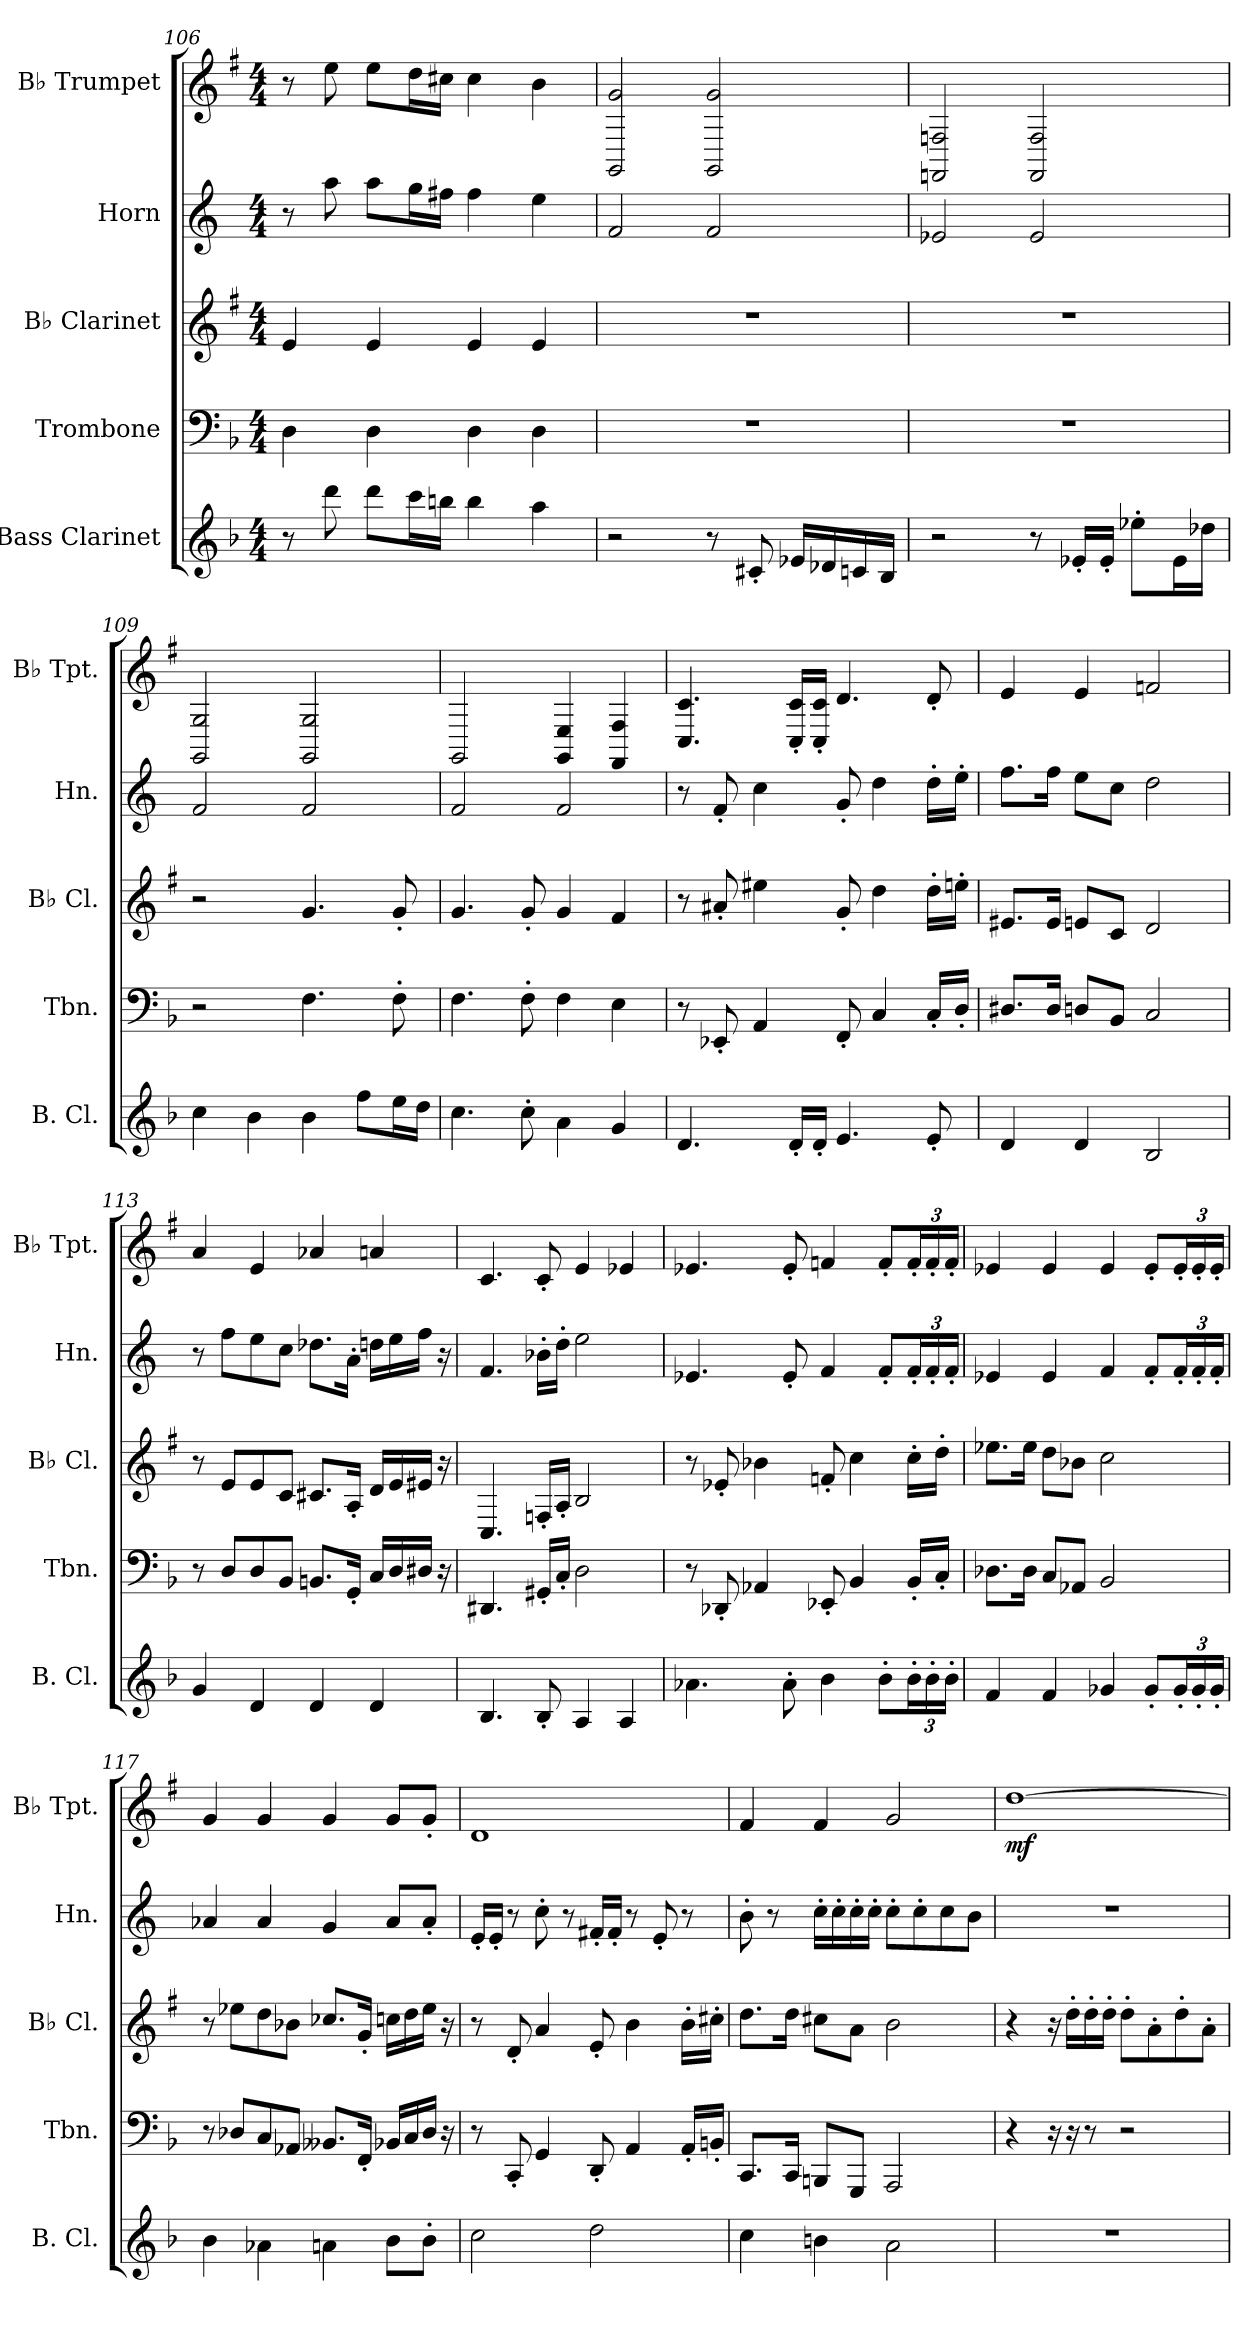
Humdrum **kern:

**kern	**kern	**kern	**kern	**kern	**dynam
*part5	*part4	*part3	*part2	*part1	*part1
*staff5	*staff4	*staff3	*staff2	*staff1	*staff1
*I"Bass Clarinet	*I"Trombone	*I"B♭ Clarinet	*I"Horn	*I"B♭ Trumpet	*
*I'B. Cl.	*I'Tbn.	*I'B♭ Cl.	*I'Hn.	*I'B♭ Tpt.	*
*clefG2	*clefF4	*clefG2	*clefG2	*clefG2	*
*ITrd8c14	*	*ITrd1c2	*ITrd4c7	*ITrd1c2	*
*k[b-]	*k[b-]	*k[b-]	*k[b-]	*k[b-]	*
*M4/4	*M4/4	*M4/4	*M4/4	*M4/4	*
=106	=106	=106	=106	=106	=106
8r	4D\	4d/	8r	8r	.
8dd\	.	.	8dd\	8dd\	.
8dd\L	4D\	4d/	8dd\L	8dd\L	.
16cc\L	.	.	16cc\L	16cc\L	.
16bn\JJ	.	.	16bn\JJ	16bn\JJ	.
4b\	4D\	4d/	4b\	4b\	.
4a\	4D\	4d/	4a\	4a\	.
=107	=107	=107	=107	=107	=107
2r	1r	1r	2B-/	2FF/ 2f/	.
8r	.	.	2B-/	2FF/ 2f/	.
8C#X'/	.	.	.	.	.
16E-X/LL	.	.	.	.	.
16D-X/	.	.	.	.	.
16Cn/	.	.	.	.	.
16BB-/JJ	.	.	.	.	.
=108	=108	=108	=108	=108	=108
2r	1r	1r	2A-X/	2EE-X/ 2E-X/	.
8r	.	.	2A-/	2EE-/ 2E-/	.
16E-X'/LL	.	.	.	.	.
16E-'/JJ	.	.	.	.	.
8e-X'\L	.	.	.	.	.
16E-\L	.	.	.	.	.
16d-X\JJ	.	.	.	.	.
=109	=109	=109	=109	=109	=109
4c\	2r	2r	2B-/	2FF/ 2F/	.
4B-\	.	.	.	.	.
4B-\	4.F\	4.f/	2B-/	2FF/ 2F/	.
8f\L	.	.	.	.	.
16e\L	8F'\	8f'/	.	.	.
16d\JJ	.	.	.	.	.
=110	=110	=110	=110	=110	=110
4.c\	4.F\	4.f/	2B-/	2FF/	.
8c'\	8F'\	8f'/	.	.	.
4A\	4F\	4f/	2B-/	4FF/ 4D/	.
4G/	4E\	4e/	.	4EE/ 4E/	.
!!LO:LB:g=z
=111	=111	=111	=111	=111	=111
4.D/	8r	8r	8r	4.BB-/ 4.B-/	.
.	8EE-X'/	8g#X'/	8B-'/	.	.
.	4AA/	4dd#X\	4f\	.	.
16D'/LL	.	.	.	16BB-/' 16B-/'LL	.
16D'/JJ	.	.	.	16BB-/' 16B-/'JJ	.
4.E/	8FF'/	8f'/	8c'/	4.c/	.
.	4C/	4cc\	4g\	.	.
8E'/	16C'/LL	16cc'\LL	16g'\LL	8c'/	.
.	16D'/JJ	16ddn'\JJ	16a'\JJ	.	.
=112	=112	=112	=112	=112	=112
4D/	8.D#X/L	8.d#X/L	8.b-\L	4d/	.
.	16D#/Jk	16d#/Jk	16b-\Jk	.	.
4D/	8Dn/L	8dn/L	8a\L	4d/	.
.	8BB-/J	8B-/J	8f\J	.	.
2BB-/	2C/	2c/	2g\	2e-X/	.
=113	=113	=113	=113	=113	=113
4G/	8r	8r	8r	4g/	.
.	8D/L	8d/L	8b-\L	.	.
4D/	8D/	8d/	8a\	4d/	.
.	8BB-/J	8B-/J	8f\J	.	.
4D/	8.BBn/L	8.Bn/L	8.g-X\L	4g-X/	.
.	16GG'/Jk	16G'/Jk	16d'\Jk	.	.
4D/	16C/LL	16c/LL	16gn\LL	4gn/	.
.	16D/	16d/	16a\	.	.
.	16D#X/JJ	16d#X/JJ	16b-\JJ	.	.
.	16r	16r	16r	.	.
=114	=114	=114	=114	=114	=114
4.BB-/	4.DD#X/	4.BB-/	4.B-/	4.B-/	.
8BB-'/	16GG#X'/LL	16E-X'/LL	16e-X'\LL	8B-'/	.
.	16C'/JJ	16G'/JJ	16g'\JJ	.	.
4AA/	2D\	2A/	2a\	4d/	.
4AA/	.	.	.	4d-X/	.
=115	=115	=115	=115	=115	=115
4.A-X\	8r	8r	4.A-X/	4.d-X/	.
.	8DD-X'/	8d-X'/	.	.	.
.	4AA-X/	4a-X\	.	.	.
8A-'\	.	.	8A-'/	8d-'/	.
4B-\	8EE-X'/	8e-X'/	4B-/	4e-X/	.
.	4BB-/	4b-\	.	.	.
8B-'\L	.	.	8B-'/L	8e-'/L	.
*Xbrackettup	*	*	*Xbrackettup	*Xbrackettup	*
24B-'\L	16BB-'/LL	16b-'\LL	24B-'/L	24e-'/L	.
24B-'\	.	.	24B-'/	24e-'/	.
.	16C'/JJ	16cc'\JJ	.	.	.
24B-'\JJ	.	.	24B-'/JJ	24e-'/JJ	.
!!LO:LB:g=z
=116	=116	=116	=116	=116	=116
4F/	8.D-X\L	8.dd-X\L	4A-X/	4d-X/	.
.	16D-\Jk	16dd-\Jk	.	.	.
4F/	8C/L	8cc\L	4A-/	4d-/	.
.	8AA-X/J	8a-X\J	.	.	.
4G-X/	2BB-/	2b-\	4B-/	4d-/	.
8G-'/L	.	.	8B-'/L	8d-'/L	.
24G-'/L	.	.	24B-'/L	24d-'/L	.
24G-'/	.	.	24B-'/	24d-'/	.
24G-'/JJ	.	.	24B-'/JJ	24d-'/JJ	.
=117	=117	=117	=117	=117	=117
4B-\	8r	8r	4d-X/	4f/	.
.	8D-X/L	8dd-X\L	.	.	.
4A-X\	8C/	8cc\	4d-/	4f/	.
.	8AA-X/J	8a-X\J	.	.	.
4An\	8.BB--X/L	8.b--X/L	4c/	4f/	.
.	16FF'/Jk	16f'/Jk	.	.	.
8B-\L	16BB-X/LL	16b-X\LL	8d-/L	8f/L	.
.	16C/	16cc\	.	.	.
8B-'\J	16D-/JJ	16dd-\JJ	8d-'/J	8f'/J	.
.	16r	16r	.	.	.
=118	=118	=118	=118	=118	=118
2c\	8r	8r	16A'/LL	1c	.
.	.	.	16A'/JJ	.	.
.	8CC'/	8c'/	8r	.	.
.	4GG/	4g/	8f'\	.	.
.	.	.	8r	.	.
2d\	8DD'/	8d'/	16Bn'/LL	.	.
.	.	.	16B'/JJ	.	.
.	4AA/	4a\	8r	.	.
.	.	.	8A'/	.	.
.	16AA'/LL	16a'\LL	8r	.	.
.	16BBn'/JJ	16bn'\JJ	.	.	.
=119	=119	=119	=119	=119	=119
4c\	8.CC/L	8.cc\L	8e'\	4e/	.
.	.	.	8r	.	.
.	16CC/Jk	16cc\Jk	.	.	.
4Bn\	8BBBn/L	8bn\L	16f'\LL	4e/	.
.	.	.	16f'\	.	.
.	8GGG/J	8g\J	16f'\	.	.
.	.	.	16f'\JJ	.	.
2A\	2AAA/	2a\	8f'\L	2f/	.
.	.	.	8f'\	.	.
.	.	.	8f\	.	.
.	.	.	8e\J	.	.
!!LO:PB:g=z
=120	=120	=120	=120	=120	=120
!	!	!	!	!	!LO:DY:b
1r	4r	4r	1r	[1cc	mf
.	16r	16r	.	.	.
.	16r	16cc'\LL	.	.	.
.	8r	16cc'\	.	.	.
.	.	16cc'\JJ	.	.	.
.	2r	8cc'\L	.	.	.
.	.	8g'\	.	.	.
.	.	8cc'\	.	.	.
.	.	8g'\J	.	.	.
=	=	=	=	=	=
*-	*-	*-	*-	*-	*-
